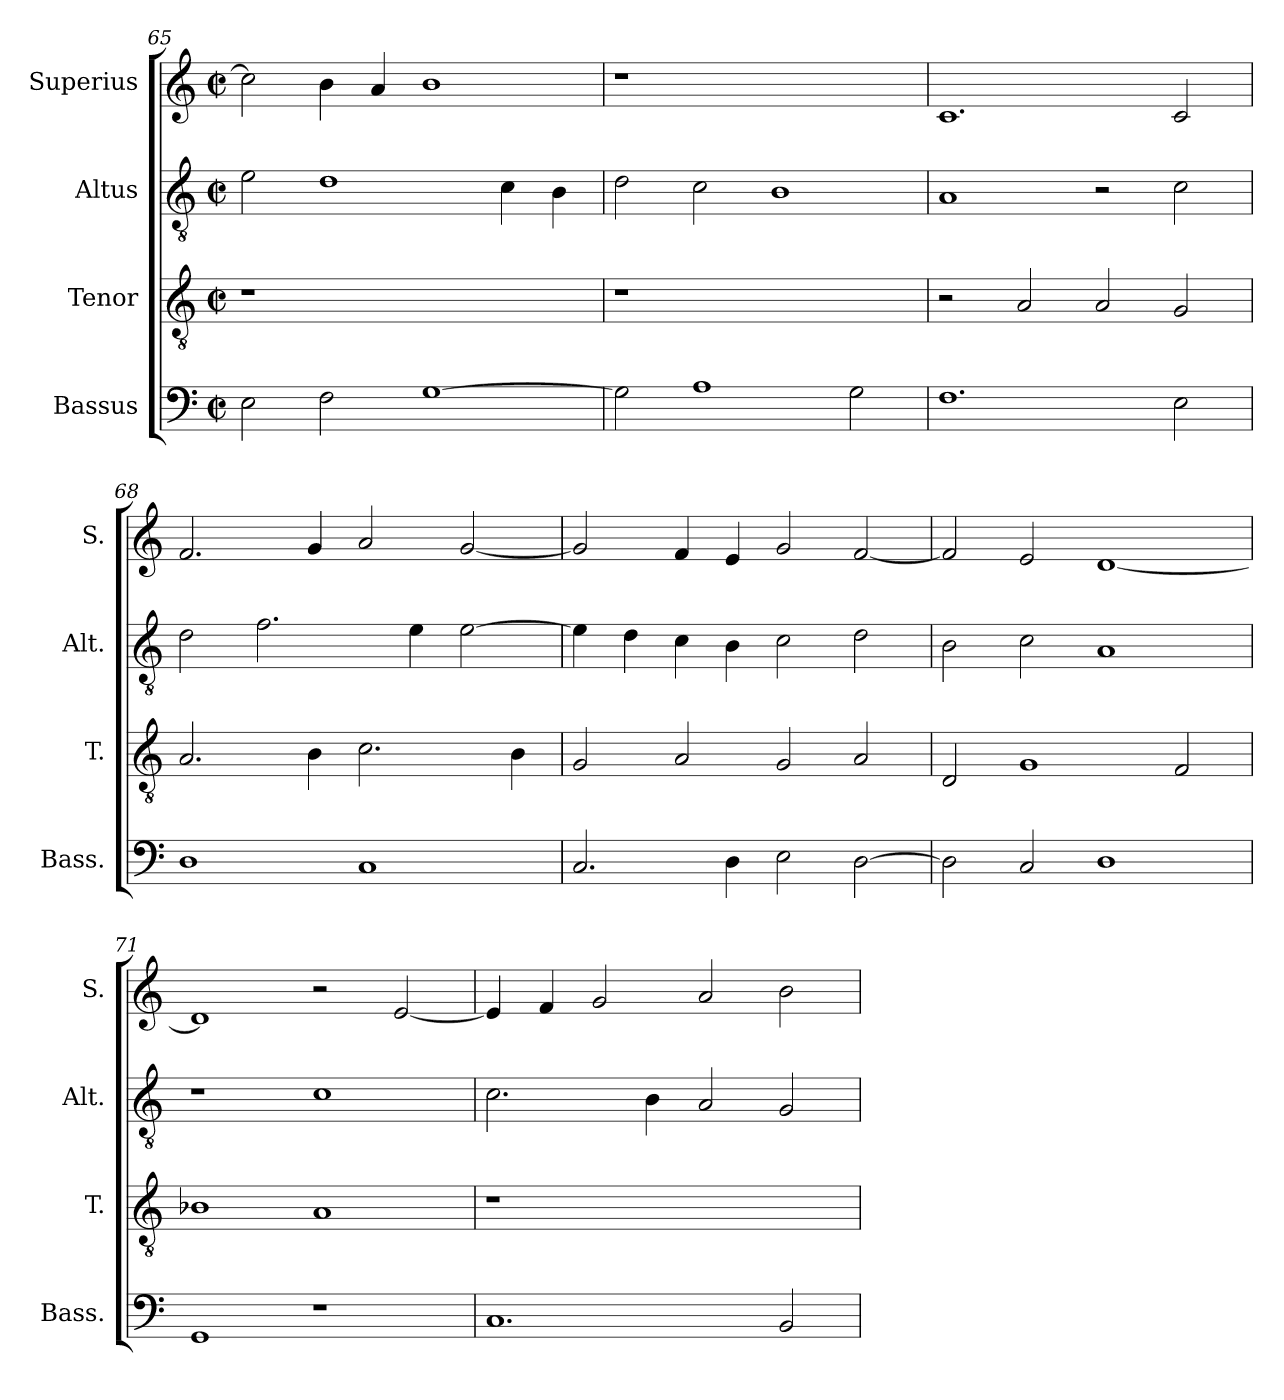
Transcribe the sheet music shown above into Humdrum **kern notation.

**kern	**kern	**kern	**kern
*part4	*part3	*part2	*part1
*staff4	*staff3	*staff2	*staff1
*I"Bassus	*I"Tenor	*I"Altus	*I"Superius
*I'Bass.	*I'T.	*I'Alt.	*I'S.
!!LO:LB:g=z
*clefF4	*clefGv2	*clefGv2	*clefG2
*	*ITrd7c12	*ITrd7c12	*
*k[]	*k[]	*k[]	*k[]
*C:	*C:	*C:	*C:
*M2/2	*M2/2	*M2/2	*M2/2
*met(c|)	*met(c|)	*met(c|)	*met(c|)
=65	=65	=65	=65
!	!LO:N:vis=1	!	!
2Ei\	1r	2Ei\	2cci\]
2Fi\	.	1Di	4bi\
.	.	.	4ai/
[>1Gi	1ryy	.	1bi
.	.	4Ci\	.
.	.	4BBi\	.
=66	=66	=66	=66
!	!LO:N:vis=1	!	!LO:N:vis=1
2Gi\]	1r	2Di\	1r
1Ai	.	2Ci\	.
.	1ryy	1BBi	1ryy
2Gi\	.	.	.
=67	=67	=67	=67
1.Fi	2r	1AAi	1.ci
.	2AAi/	.	.
.	2AAi/	2r	.
2Ei\	2GGi/	2Ci\	2ci/
=68	=68	=68	=68
1Di	2.AAi/	2Di\	2.fi/
.	.	2.Fi\	.
.	4BBi\	.	4gi/
1Ci	2.Ci\	.	2ai/
.	.	4Ei\	.
.	.	[>2Ei\	[<2gi/
.	4BBi\	.	.
=69	=69	=69	=69
2.Ci/	2GGi/	4Ei\]	2gi/]
.	.	4Di\	.
.	2AAi/	4Ci\	4fi/
4Di\	.	4BBi\	4ei/
2Ei\	2GGi/	2Ci\	2gi/
[>2Di\	2AAi/	2Di\	[<2fi/
!!LO:PB:g=z
=70	=70	=70	=70
2Di\]	2DDi/	2BBi\	2fi/]
2Ci/	1GGi	2Ci\	2ei/
1Di	.	1AAi	[<1di
.	2FFi/	.	.
=71	=71	=71	=71
1GGi	1BB-Xi	1r	1di]
1r	1AAi	1Ci	2r
.	.	.	[<2ei/
=72	=72	=72	=72
!	!LO:N:vis=1	!	!
1.Ci	1r	2.Ci\	4ei/]
.	.	.	4fi/
.	.	.	2gi/
.	.	4BBi\	.
.	1ryy	2AAi/	2ai/
2BBi/	.	2GGi/	2bi\
=	=	=	=
*-	*-	*-	*-
